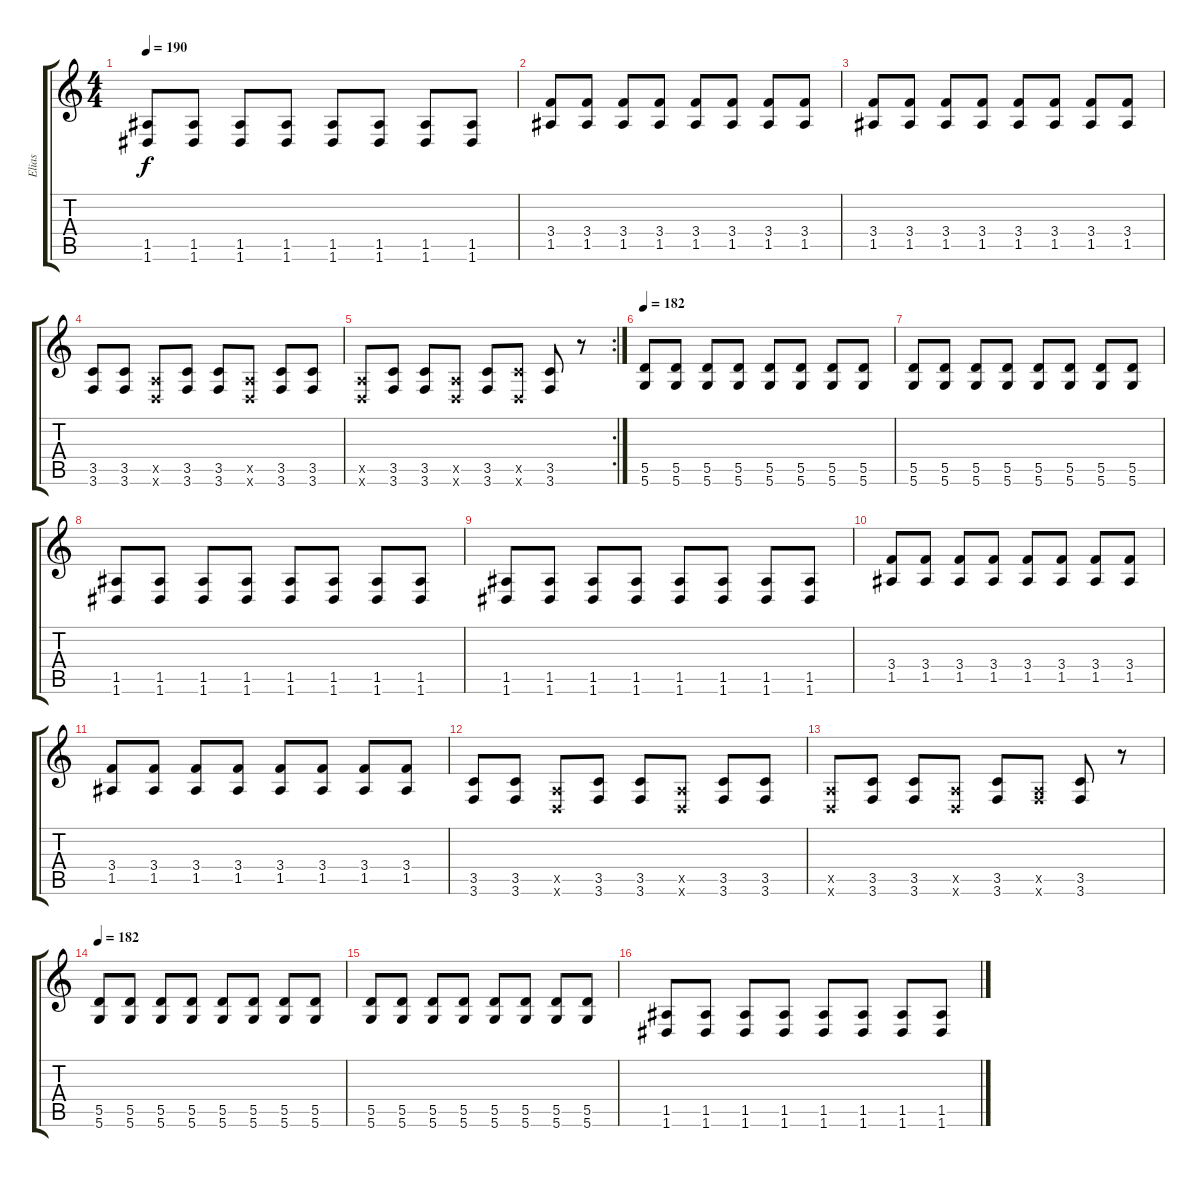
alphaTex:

\track ("Elias" "Elias") {instrument distortionguitar}
\staff {score tabs}
\tuning (E4 B3 G3 D3 A2 D2) {hide}
\ts (4 4)
\tempo 190
\clef g2
\ks c
(1.5 1.6).8{dy f} (1.5 1.6).8 (1.5 1.6).8 (1.5 1.6).8 (1.5 1.6).8 (1.5 1.6).8 (1.5 1.6).8 (1.5 1.6).8 |
(3.4 1.5).8 (3.4 1.5).8 (3.4 1.5).8 (3.4 1.5).8 (3.4 1.5).8 (3.4 1.5).8 (3.4 1.5).8 (3.4 1.5).8 |
(3.4 1.5).8 (3.4 1.5).8 (3.4 1.5).8 (3.4 1.5).8 (3.4 1.5).8 (3.4 1.5).8 (3.4 1.5).8 (3.4 1.5).8 |
(3.5 3.6).8 (3.5 3.6).8 (0.5{x} 0.6{x}).8 (3.5 3.6).8 (3.5 3.6).8 (0.5{x} 0.6{x}).8 (3.5 3.6).8 (3.5 3.6).8 |
\rc 2
(0.5{x} 0.6{x}).8 (3.5 3.6).8 (3.5 3.6).8 (0.5{x} 0.6{x}).8 (3.5 3.6).8 (3.5{x} 0.6{x}).8 (3.5 3.6).8 r.8 |
\tempo 182
(5.5 5.6).8 (5.5 5.6).8 (5.5 5.6).8 (5.5 5.6).8 (5.5 5.6).8 (5.5 5.6).8 (5.5 5.6).8 (5.5 5.6).8 |
(5.5 5.6).8 (5.5 5.6).8 (5.5 5.6).8 (5.5 5.6).8 (5.5 5.6).8 (5.5 5.6).8 (5.5 5.6).8 (5.5 5.6).8 |
(1.5 1.6).8 (1.5 1.6).8 (1.5 1.6).8 (1.5 1.6).8 (1.5 1.6).8 (1.5 1.6).8 (1.5 1.6).8 (1.5 1.6).8 |
(1.5 1.6).8 (1.5 1.6).8 (1.5 1.6).8 (1.5 1.6).8 (1.5 1.6).8 (1.5 1.6).8 (1.5 1.6).8 (1.5 1.6).8 |
(3.4 1.5).8 (3.4 1.5).8 (3.4 1.5).8 (3.4 1.5).8 (3.4 1.5).8 (3.4 1.5).8 (3.4 1.5).8 (3.4 1.5).8 |
(3.4 1.5).8 (3.4 1.5).8 (3.4 1.5).8 (3.4 1.5).8 (3.4 1.5).8 (3.4 1.5).8 (3.4 1.5).8 (3.4 1.5).8 |
(3.5 3.6).8 (3.5 3.6).8 (0.5{x} 0.6{x}).8 (3.5 3.6).8 (3.5 3.6).8 (0.5{x} 0.6{x}).8 (3.5 3.6).8 (3.5 3.6).8 |
(0.5{x} 0.6{x}).8 (3.5 3.6).8 (3.5 3.6).8 (0.5{x} 0.6{x}).8 (3.5 3.6).8 (0.5{x} 3.6{x}).8 (3.5 3.6).8 r.8 |
\tempo 182
(5.5 5.6).8 (5.5 5.6).8 (5.5 5.6).8 (5.5 5.6).8 (5.5 5.6).8 (5.5 5.6).8 (5.5 5.6).8 (5.5 5.6).8 |
(5.5 5.6).8 (5.5 5.6).8 (5.5 5.6).8 (5.5 5.6).8 (5.5 5.6).8 (5.5 5.6).8 (5.5 5.6).8 (5.5 5.6).8 |
(1.5 1.6).8 (1.5 1.6).8 (1.5 1.6).8 (1.5 1.6).8 (1.5 1.6).8 (1.5 1.6).8 (1.5 1.6).8 (1.5 1.6).8
